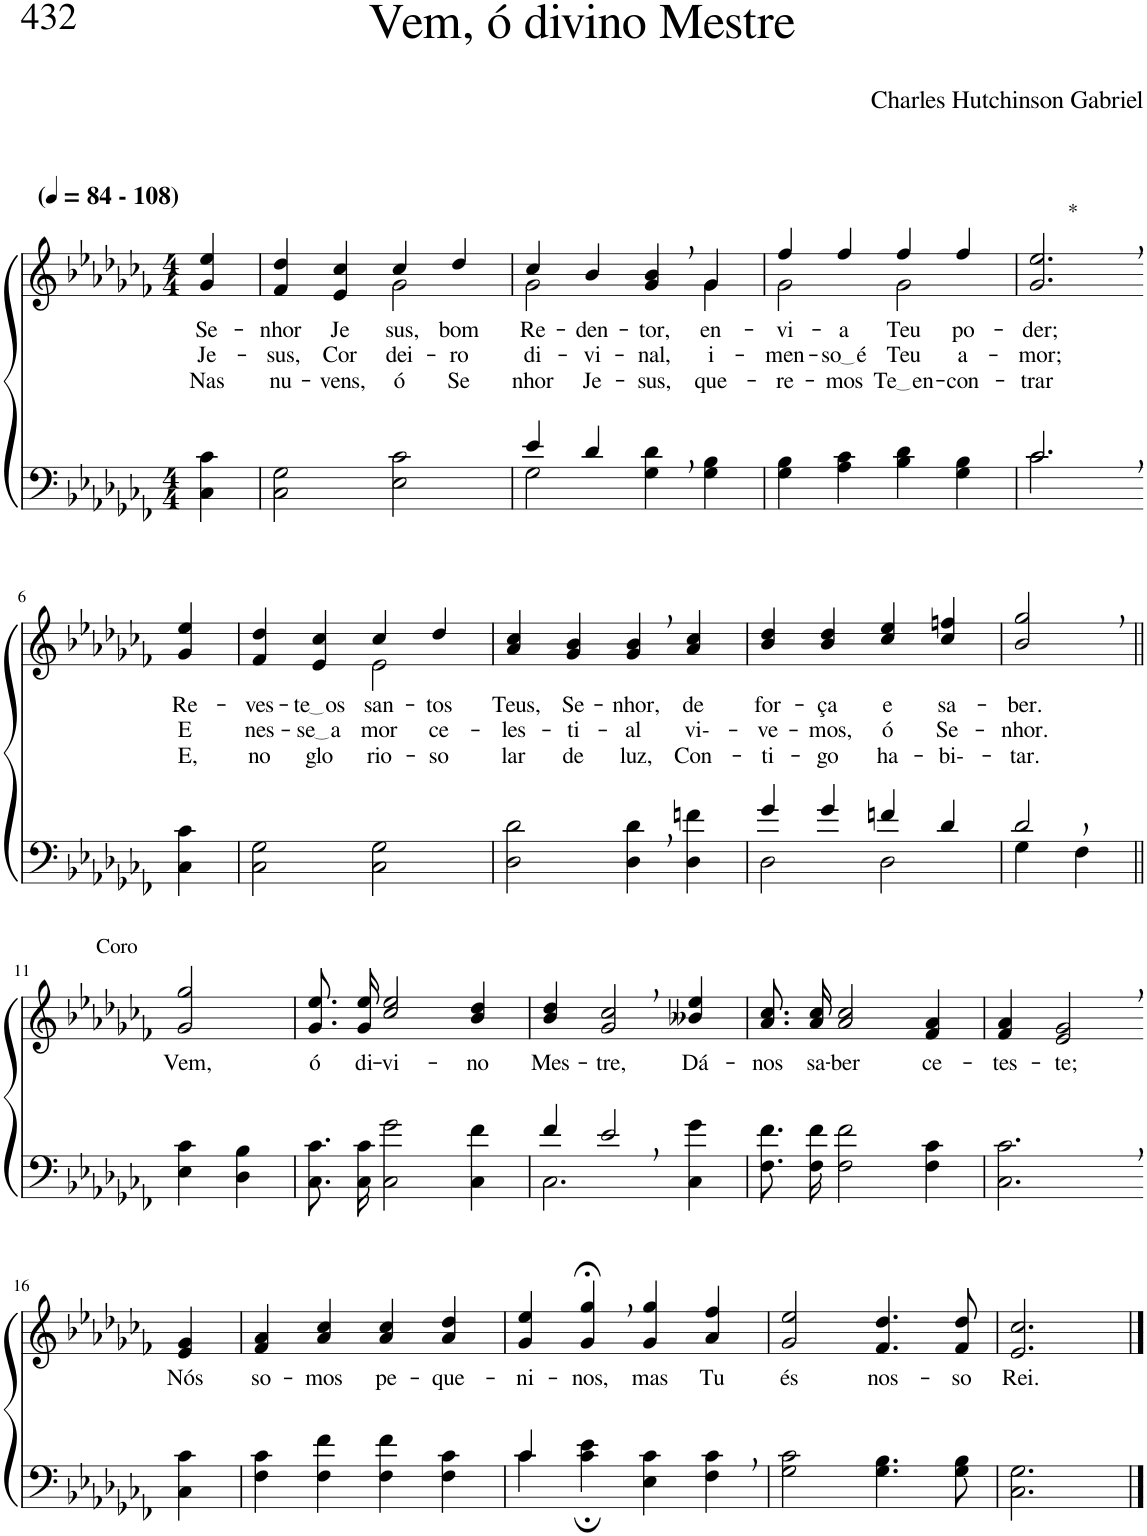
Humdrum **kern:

**kern	**kern	**text	**text	**text
*part2	*part1	*part1	*part1	*part1
*staff2	*staff1	*staff1	*staff1	*staff1
*I"Parte III e IV	*I"Parte I e II	*	*	*
*clefF4	*clefG2	*	*	*
*Trd2c3	*Trd2c3	*	*	*
*k[b-e-a-d-g-c-f-]	*k[b-e-a-d-g-c-f-]	*	*	*
*M4/4	*M4/4	*	*	*
*MM84	*MM84	*	*	*
=1	=1	=1	=1	=1
!	!LO:TX:a:B:t=(	!	!	!
!	!LO:TX:a:B:t=- 108)	!	!	!
!	!	!LO:LY:b	!LO:LY:b	!LO:LY:b
4C-\ 4c-\	4g-/ 4ee-/	Se-	Je-	Nas
=2	=2	=2	=2	=2
!	!	!LO:LY:b	!LO:LY:b	!LO:LY:b
*	*^	*	*	*
2C-\ 2G-\	4f-/ 4dd-/	2ryy	-nhor	-sus,	nu-
!	!	!	!LO:LY:b	!LO:LY:b	!LO:LY:b
.	4e-/ 4cc-/	.	Je-	Cor-	-vens,
!	!	!	!LO:LY:b	!LO:LY:b	!LO:LY:b
2E-\ 2c-\	4cc-/	2g-\	-sus,	-dei-	ó
!	!	!	!LO:LY:b	!LO:LY:b	!LO:LY:b
.	4dd-/	.	bom	-ro	Se-
=3	=3	=3	=3	=3	=3
*^	*	*	*	*	*
!	!	!	!	!LO:LY:b	!LO:LY:b	!LO:LY:b
4e-/	2G-\	4cc-/	2g-\	Re-	di-	-nhor
!	!	!	!	!LO:LY:b	!LO:LY:b	!LO:LY:b
4d-/	.	4b-/	.	-den-	-vi-	Je-
!	!	!	!	!LO:LY:b	!LO:LY:b	!LO:LY:b
4ryy	4G-\ 4d-\	4g-/, 4b-/,	4ryy	-tor,	-nal,	-sus,
!	!	!	!	!LO:LY:b	!LO:LY:b	!LO:LY:b
4ryy	4G-\ 4B-\	4g-/	4g-\	en-	i-	que-
=4	=4	=4	=4	=4	=4	=4
!	!	!	!	!LO:LY:b	!LO:LY:b	!LO:LY:b
*v	*v	*	*	*	*	*
4G-\ 4B-\	4ff-/	2g-\	-vi-	-men-	-re-
!	!	!	!LO:LY:b	!LO:LY:b	!LO:LY:b
4A-\ 4c-\	4ff-/	.	-a	so é	-mos
!	!	!	!LO:LY:b	!LO:LY:b	!LO:LY:b
4B-\ 4d-\	4ff-/	2g-\	Teu	Teu	Te en
!	!	!	!LO:LY:b	!LO:LY:b	!LO:LY:b
4G-\ 4B-\	4ff-/	.	po-	a-	-con-
*	*v	*v	*	*	*
=5	=5	=5	=5	=5
*^	*	*	*	*
!	!	!LO:TX:a:t=*	!	!	!
!	!	!	!LO:LY:b	!LO:LY:b	!LO:LY:b
2.c-,\	2.c-/	2.g-/, 2.ee-/,	-der;	-mor;	-trar
!!LO:LB:g=z
=6-	=6-	=6-	=6-	=6-	=6-
!	!	!	!LO:LY:b	!LO:LY:b	!LO:LY:b
*v	*v	*	*	*	*
4C-\ 4c-\	4g-/ 4ee-/	Re-	E	E,
=7	=7	=7	=7	=7
!	!	!LO:LY:b	!LO:LY:b	!LO:LY:b
*	*^	*	*	*
2C-\ 2G-\	4f-/ 4dd-/	2ryy	-ves-	nes-	no
!	!	!	!LO:LY:b	!LO:LY:b	!LO:LY:b
.	4e-/ 4cc-/	.	te os	se a	glo-
!	!	!	!LO:LY:b	!LO:LY:b	!LO:LY:b
2C-\ 2G-\	4cc-/	2e-\	san-	mor	-rio-
!	!	!	!LO:LY:b	!LO:LY:b	!LO:LY:b
.	4dd-/	.	-tos	ce-	-so
*	*v	*v	*	*	*
=8	=8	=8	=8	=8
!	!	!LO:LY:b	!LO:LY:b	!LO:LY:b
2D-\ 2d-\	4a-/ 4cc-/	Teus,	-les-	lar
!	!	!LO:LY:b	!LO:LY:b	!LO:LY:b
.	4g-/ 4b-/	Se-	-ti-	de
!	!	!LO:LY:b	!LO:LY:b	!LO:LY:b
4D-\, 4d-\,	4g-/, 4b-/,	-nhor,	-al	luz,
!	!	!LO:LY:b	!LO:LY:b	!LO:LY:b
4D-\ 4fn\	4a-/ 4cc-/	de	vi--	Con-
=9	=9	=9	=9	=9
*^	*	*	*	*
!	!	!	!LO:LY:b	!LO:LY:b	!LO:LY:b
4g-/	2D-\	4b-/ 4dd-/	for-	-ve-	-ti-
!	!	!	!LO:LY:b	!LO:LY:b	!LO:LY:b
4g-/	.	4b-/ 4dd-/	-ça	-mos,	-go
!	!	!	!LO:LY:b	!LO:LY:b	!LO:LY:b
4fn/	2D-\	4cc-/ 4ee-/	e	ó	ha-
!	!	!	!LO:LY:b	!LO:LY:b	!LO:LY:b
4d-/	.	4cc-/ 4ffn/	sa-	Se-	-bi--
=10	=10	=10	=10	=10	=10
!	!	!	!LO:LY:b	!LO:LY:b	!LO:LY:b
2d-,/	4G-\	2b-/, 2gg-/,	-ber.	-nhor.	-tar.
.	4F-\	.	.	.	.
!!LO:LB:g=z
=11||	=11||	=11||	=11||	=11||	=11||
!	!	!LO:TX:a:t=Coro	!	!	!
!	!	!	!LO:LY:b	!	!
*v	*v	*	*	*	*
4E-\ 4c-\	2g-/ 2gg-/	Vem,	.	.
4D-\ 4B-\	.	.	.	.
=12	=12	=12	=12	=12
!	!	!LO:LY:b	!	!
8.C-\ 8.c-\L	8.g-\ 8.ee-\L	ó	.	.
!	!	!LO:LY:b	!	!
16C-\ 16c-\Jk	16g-\ 16ee-\Jk	di-	.	.
!	!	!LO:LY:b	!	!
2C-\ 2g-\	2cc-/ 2ee-/	-vi-	.	.
!	!	!LO:LY:b	!	!
4C-\ 4f-\	4b-/ 4dd-/	-no	.	.
=13	=13	=13	=13	=13
*^	*	*	*	*
!	!	!	!LO:LY:b	!	!
4f-/	2.C-\	4b-/ 4dd-/	Mes-	.	.
!	!	!	!LO:LY:b	!	!
2e-,/	.	2g-/, 2cc-/,	-tre,	.	.
!	!	!	!LO:LY:b	!	!
4ryy	4C-\ 4g-\	4b--X/ 4ee-/	Dá-	.	.
=14	=14	=14	=14	=14	=14
!	!	!	!LO:LY:b	!	!
*v	*v	*	*	*	*
8.F-\ 8.f-\L	8.a-\ 8.cc-\L	-nos	.	.
!	!	!LO:LY:b	!	!
16F-\ 16f-\Jk	16a-\ 16cc-\Jk	sa-	.	.
!	!	!LO:LY:b	!	!
2F-\ 2f-\	2a-/ 2cc-/	-ber	.	.
!	!	!LO:LY:b	!	!
4F-\ 4c-\	4f-/ 4a-/	ce-	.	.
=15	=15	=15	=15	=15
!	!	!LO:LY:b	!	!
2.C-\, 2.c-\,	4f-/ 4a-/	-tes-	.	.
!	!	!LO:LY:b	!	!
.	2e-/, 2g-/,	-te;	.	.
!!LO:LB:g=z
=16-	=16-	=16-	=16-	=16-
!	!	!LO:LY:b	!	!
4C-\ 4c-\	4e-/ 4g-/	Nós	.	.
=17	=17	=17	=17	=17
!	!	!LO:LY:b	!	!
4F-\ 4c-\	4f-/ 4a-/	so-	.	.
!	!	!LO:LY:b	!	!
4F-\ 4f-\	4a-/ 4cc-/	-mos	.	.
!	!	!LO:LY:b	!	!
4F-\ 4f-\	4a-/ 4cc-/	pe-	.	.
!	!	!LO:LY:b	!	!
4F-\ 4c-\	4a-/ 4dd-/	-que-	.	.
=18	=18	=18	=18	=18
*^	*	*	*	*
!	!	!	!LO:LY:b	!	!
4c-/	4c-\	4g-/ 4ee-/	-ni-	.	.
!	!	!	!LO:LY:b	!	!
2.ryy	4c-\; 4e-\;	4g-/;<, 4gg-/;<,	-nos,	.	.
!	!	!	!LO:LY:b	!	!
.	4E-\ 4c-\	4g-/ 4gg-/	mas	.	.
!	!	!	!LO:LY:b	!	!
.	4F-\ 4c-\	4a-/ 4ff-/	Tu	.	.
=19	=19	=19	=19	=19	=19
!	!	!	!LO:LY:b	!	!
*v	*v	*	*	*	*
2G-\ 2c-\	2g-/ 2ee-/	és	.	.
!	!	!LO:LY:b	!	!
4.G-\ 4.B-\	4.f-/ 4.dd-/	nos-	.	.
!	!	!LO:LY:b	!	!
8G-\ 8B-\	8f-/ 8dd-/	-so	.	.
=20	=20	=20	=20	=20
!	!	!LO:LY:b	!	!
2.C-\ 2.G-\	2.e-/ 2.cc-/	Rei.	.	.
==	==	==	==	==
*-	*-	*-	*-	*-
